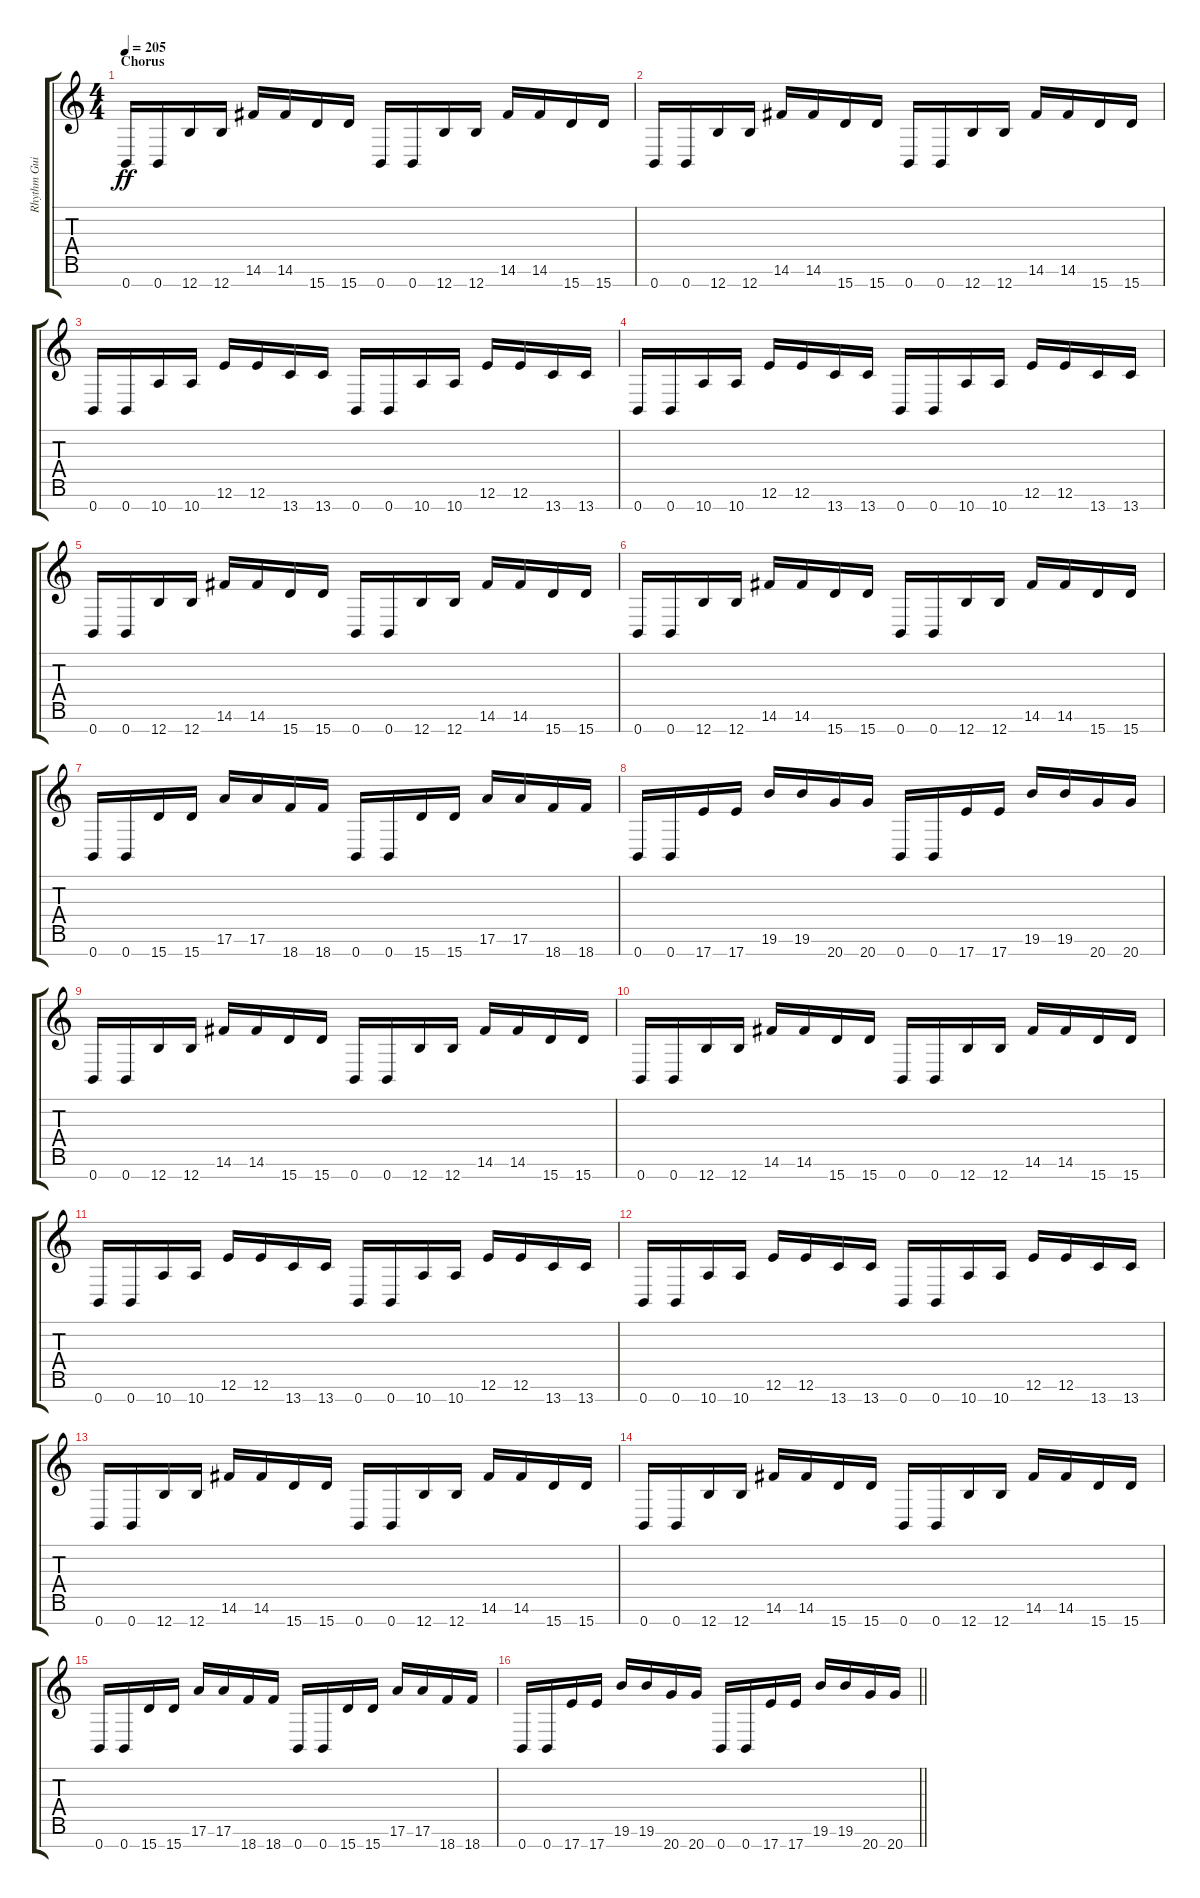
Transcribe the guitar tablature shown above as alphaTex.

\track ("Rhythm Guitar 2" "Rhythm Gui") {instrument overdrivenguitar}
\staff {score tabs}
\tuning (E4 B3 G3 D3 A2 E2 B1) {hide}
\ts (4 4)
\section ("" "Chorus")
\tempo 205
\clef g2
\ks c
0.7.16{dy ff} 0.7.16 12.7.16 12.7.16 14.6.16 14.6.16 15.7.16 15.7.16 0.7.16 0.7.16 12.7.16 12.7.16 14.6.16 14.6.16 15.7.16 15.7.16 |
0.7.16 0.7.16 12.7.16 12.7.16 14.6.16 14.6.16 15.7.16 15.7.16 0.7.16 0.7.16 12.7.16 12.7.16 14.6.16 14.6.16 15.7.16 15.7.16 |
0.7.16 0.7.16 10.7.16 10.7.16 12.6.16 12.6.16 13.7.16 13.7.16 0.7.16 0.7.16 10.7.16 10.7.16 12.6.16 12.6.16 13.7.16 13.7.16 |
0.7.16 0.7.16 10.7.16 10.7.16 12.6.16 12.6.16 13.7.16 13.7.16 0.7.16 0.7.16 10.7.16 10.7.16 12.6.16 12.6.16 13.7.16 13.7.16 |
0.7.16 0.7.16 12.7.16 12.7.16 14.6.16 14.6.16 15.7.16 15.7.16 0.7.16 0.7.16 12.7.16 12.7.16 14.6.16 14.6.16 15.7.16 15.7.16 |
0.7.16 0.7.16 12.7.16 12.7.16 14.6.16 14.6.16 15.7.16 15.7.16 0.7.16 0.7.16 12.7.16 12.7.16 14.6.16 14.6.16 15.7.16 15.7.16 |
0.7.16 0.7.16 15.7.16 15.7.16 17.6.16 17.6.16 18.7.16 18.7.16 0.7.16 0.7.16 15.7.16 15.7.16 17.6.16 17.6.16 18.7.16 18.7.16 |
0.7.16 0.7.16 17.7.16 17.7.16 19.6.16 19.6.16 20.7.16 20.7.16 0.7.16 0.7.16 17.7.16 17.7.16 19.6.16 19.6.16 20.7.16 20.7.16 |
0.7.16 0.7.16 12.7.16 12.7.16 14.6.16 14.6.16 15.7.16 15.7.16 0.7.16 0.7.16 12.7.16 12.7.16 14.6.16 14.6.16 15.7.16 15.7.16 |
0.7.16 0.7.16 12.7.16 12.7.16 14.6.16 14.6.16 15.7.16 15.7.16 0.7.16 0.7.16 12.7.16 12.7.16 14.6.16 14.6.16 15.7.16 15.7.16 |
0.7.16 0.7.16 10.7.16 10.7.16 12.6.16 12.6.16 13.7.16 13.7.16 0.7.16 0.7.16 10.7.16 10.7.16 12.6.16 12.6.16 13.7.16 13.7.16 |
0.7.16 0.7.16 10.7.16 10.7.16 12.6.16 12.6.16 13.7.16 13.7.16 0.7.16 0.7.16 10.7.16 10.7.16 12.6.16 12.6.16 13.7.16 13.7.16 |
0.7.16 0.7.16 12.7.16 12.7.16 14.6.16 14.6.16 15.7.16 15.7.16 0.7.16 0.7.16 12.7.16 12.7.16 14.6.16 14.6.16 15.7.16 15.7.16 |
0.7.16 0.7.16 12.7.16 12.7.16 14.6.16 14.6.16 15.7.16 15.7.16 0.7.16 0.7.16 12.7.16 12.7.16 14.6.16 14.6.16 15.7.16 15.7.16 |
0.7.16 0.7.16 15.7.16 15.7.16 17.6.16 17.6.16 18.7.16 18.7.16 0.7.16 0.7.16 15.7.16 15.7.16 17.6.16 17.6.16 18.7.16 18.7.16 |
\barLineRight lightlight
0.7.16 0.7.16 17.7.16 17.7.16 19.6.16 19.6.16 20.7.16 20.7.16 0.7.16 0.7.16 17.7.16 17.7.16 19.6.16 19.6.16 20.7.16 20.7.16
